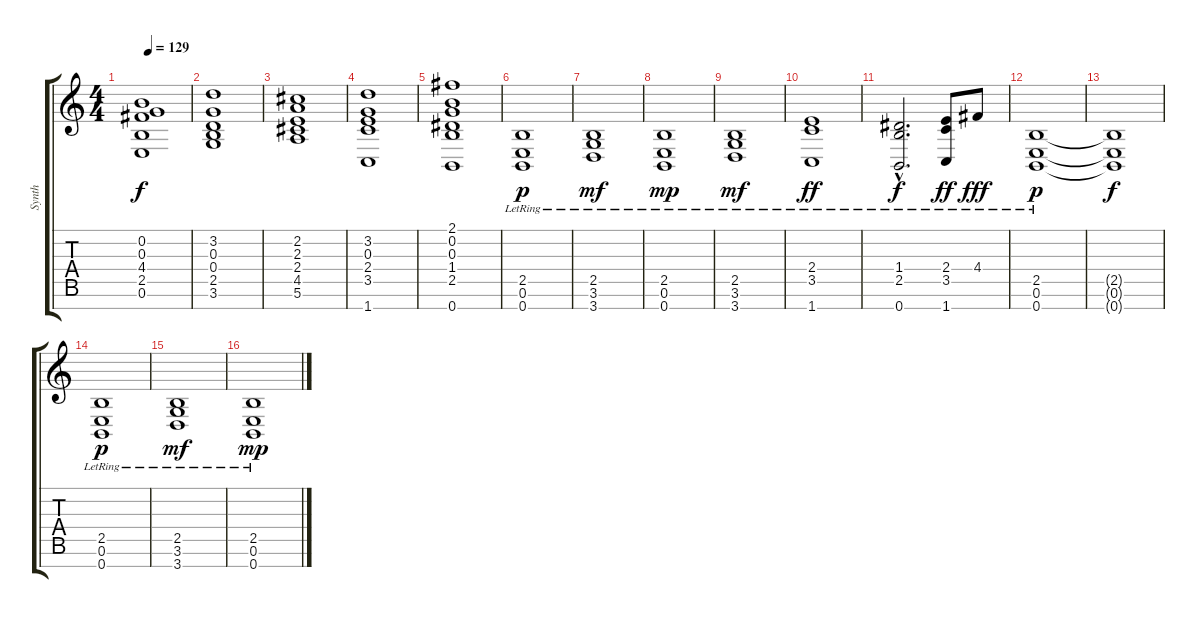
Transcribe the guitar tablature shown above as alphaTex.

\track ("Synth" "Synth") {instrument stringensemble2}
\staff {score tabs}
\tuning (E5 B4 G4 D4 A3 E3 B2) {hide}
\ts (4 4)
\tempo 129
\clef g2
\ks c
(0.2 0.3 4.4 2.5 0.6).1{dy f} |
(3.2 0.3 0.4 2.5 3.6).1 |
(2.2 2.3 2.4 4.5 5.6).1 |
(3.2 0.3 2.4 3.5 1.7).1 |
(2.1 0.2 0.3 1.4 2.5 0.7).1 |
(2.5{lr} 0.6{lr} 0.7{lr}).1{dy p} |
(2.5{lr} 3.6{lr} 3.7{lr}).1{dy mf} |
(2.5{lr} 0.6{lr} 0.7{lr}).1{dy mp} |
(2.5{lr} 3.6{lr} 3.7{lr}).1{dy mf} |
(2.4{lr} 3.5{lr} 1.7{lr}).1{dy ff} |
(1.4{hac lr} 2.5{hac lr} 0.7{hac lr}).2{d dy f} (2.4{lr} 3.5{lr} 1.7{lr}).8{dy ff} 4.4{lr}.8{dy fff} |
(2.5{lr} 0.6{lr} 0.7{lr}).1{dy p} |
(2.5{t} 0.6{t} 0.7{t}).1{dy f} |
(2.5{lr} 0.6{lr} 0.7{lr}).1{dy p} |
(2.5{lr} 3.6{lr} 3.7{lr}).1{dy mf} |
(2.5{lr} 0.6{lr} 0.7{lr}).1{dy mp}
